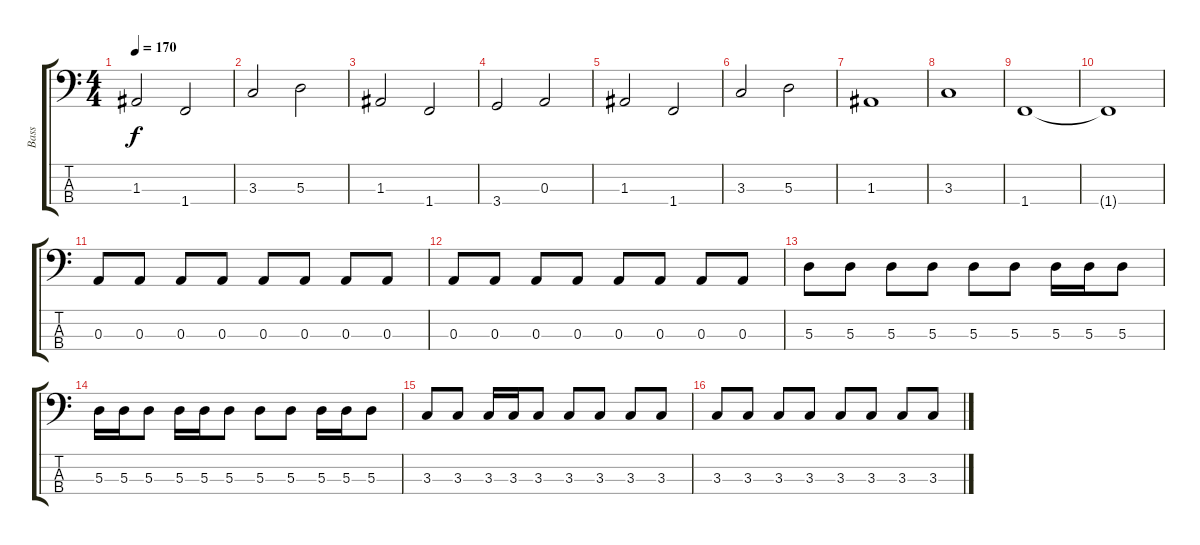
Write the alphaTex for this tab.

\track ("Bass" "Bass") {instrument electricbassfinger}
\staff {score tabs}
\tuning (G2 D2 A1 E1) {hide}
\ts (4 4)
\tempo 170
\clef f4
\ks c
1.3.2{dy f} 1.4.2 |
3.3.2 5.3.2 |
1.3.2 1.4.2 |
3.4.2 0.3.2 |
1.3.2 1.4.2 |
3.3.2 5.3.2 |
1.3.1 |
3.3.1 |
1.4.1 |
1.4{t}.1 |
\section ("" "")
0.3.8 0.3.8 0.3.8 0.3.8 0.3.8 0.3.8 0.3.8 0.3.8 |
0.3.8 0.3.8 0.3.8 0.3.8 0.3.8 0.3.8 0.3.8 0.3.8 |
5.3.8 5.3.8 5.3.8 5.3.8 5.3.8 5.3.8 5.3.16 5.3.16 5.3.8 |
5.3.16 5.3.16 5.3.8 5.3.16 5.3.16 5.3.8 5.3.8 5.3.8 5.3.16 5.3.16 5.3.8 |
3.3.8 3.3.8 3.3.16 3.3.16 3.3.8 3.3.8 3.3.8 3.3.8 3.3.8 |
3.3.8 3.3.8 3.3.8 3.3.8 3.3.8 3.3.8 3.3.8 3.3.8
